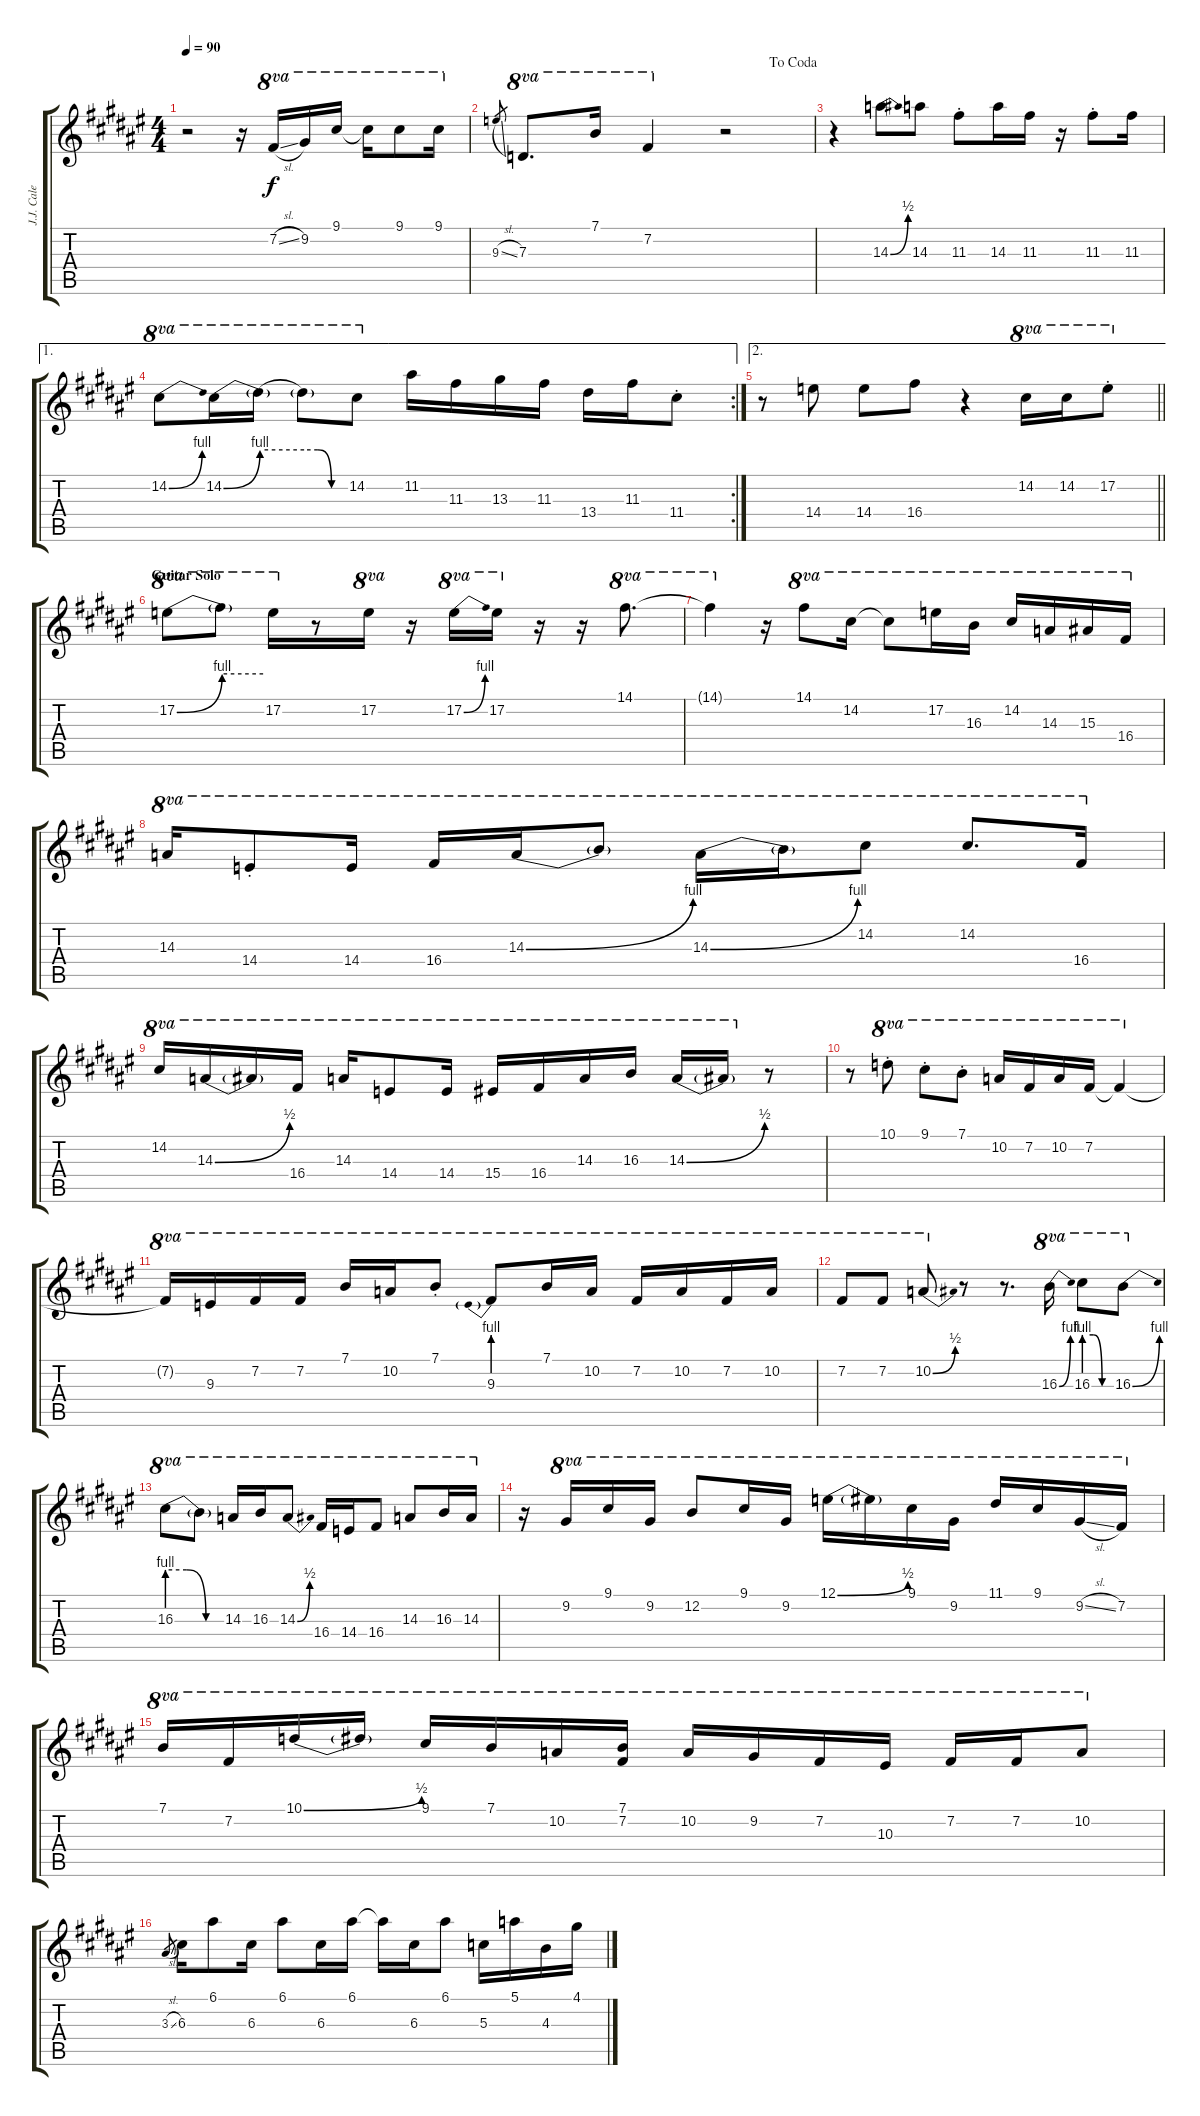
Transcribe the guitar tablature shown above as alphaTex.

\track ("J.J. Cale - Gtr.1" "J.J. Cale ") {instrument overdrivenguitar}
\staff {score tabs}
\tuning (E4 B3 G3 D3 A2 E2) {hide}
\ts (4 4)
\tempo 90
\clef g2
\ks f#
r.2{dy f} r.16 7.2{sl}.16{ot 8va} 9.2.16{ot 8va} 9.1.16{ot 8va} 9.1{t}.16{ot 8va} 9.1.8{ot 8va} 9.1.16{ot 8va} |
\jump dacoda
\ks d#minor
9.3{sl}.8{gr} 7.3.8{d ot 8va} 7.1.16{ot 8va} 7.2.4{ot 8va} r.2 |
r.4 14.3{be (bend 0 0 60 2)}.8 14.3.8 11.3{st}.8 14.3.16 11.3.16 r.16 11.3{st}.8 11.3.16 |
\ae 1
\rc 2
\ks f#
14.2{be (bend 0 0 60 4)}.8{ot 8va} 14.2{be (bend 0 0 60 4)}.16{ot 8va} 14.2{be (hold 0 4 60 4) t}.16{ot 8va} 14.2{be (custom 0 4 20 4 40 0 60 0) t}.8{ot 8va} 14.2.8{ot 8va} 11.2.16 11.3.16 13.3.16 11.3.16 13.4.16 11.3.16 11.4{st}.8 |
\ae 2
\barLineRight lightlight
\ks d#minor
r.8 14.4.8 14.4.8 16.4.8 r.4 14.2.16{ot 8va} 14.2.16{ot 8va} 17.2{st}.8{ot 8va} |
\section ("" "Guitar Solo")
17.2{be (bend 0 0 60 4)}.8{ot 8va} 17.2{be (hold 0 4 60 4) t}.8{ot 8va} 17.2.16{ot 8va} r.8 17.2.16{ot 8va} r.16 17.2{be (bend 0 0 60 4)}.16{ot 8va} 17.2.16{ot 8va} r.16 r.16 14.1.8{d ot 8va} |
\ks f#
14.1{t}.4{ot 8va} r.16 14.1.8{ot 8va} 14.2.16{ot 8va} 14.2{t}.8{ot 8va} 17.2.16{ot 8va} 16.3.16{ot 8va} 14.2.16{ot 8va} 14.3.16{ot 8va} 15.3.16{ot 8va} 16.4.16{ot 8va} |
\ks d#minor
14.3.16{ot 8va} 14.4{st}.8{ot 8va} 14.4.16{ot 8va} 16.4.16{ot 8va} 14.3{be (bend 0 0 60 4)}.16{ot 8va} 14.3{t}.8{ot 8va} 14.3{be (bend 0 0 60 4)}.16{ot 8va} 14.3{t}.16{ot 8va} 14.2.8{ot 8va} 14.2.8{d ot 8va} 16.4.16{ot 8va} |
14.2.16{ot 8va} 14.3{be (bend 0 0 60 2)}.16{ot 8va} 14.3{t}.16{ot 8va} 16.4.16{ot 8va} 14.3.16{ot 8va} 14.4.8{ot 8va} 14.4.16{ot 8va} 15.4.16{ot 8va} 16.4.16{ot 8va} 14.3.16{ot 8va} 16.3.16{ot 8va} 14.3{be (bend 0 0 60 2)}.16{ot 8va} 14.3{t}.16{ot 8va} r.8 |
\ks f#
r.8 10.1{st}.8{ot 8va} 9.1{st}.8{ot 8va} 7.1{st}.8{ot 8va} 10.2.16{ot 8va} 7.2.16{ot 8va} 10.2.16{ot 8va} 7.2.16{ot 8va} 7.2{t}.4{ot 8va} |
\ks d#minor
7.2{t}.16{ot 8va} 9.3.16{ot 8va} 7.2.16{ot 8va} 7.2.16{ot 8va} 7.1.16{ot 8va} 10.2.16{ot 8va} 7.1{st}.8{ot 8va} 9.3{be (prebend 0 4 60 4)}.8{ot 8va} 7.1.16{ot 8va} 10.2.16{ot 8va} 7.2.16{ot 8va} 10.2.16{ot 8va} 7.2.16{ot 8va} 10.2.16{ot 8va} |
7.2.8{ot 8va} 7.2.8{ot 8va} 10.2{be (bend 0 0 60 2)}.8{ot 8va} r.8 r.8{d} 16.3{be (bend 0 0 60 4)}.16{ot 8va} 16.3{be (custom 0 4 20 4 40 0 60 0)}.8{ot 8va} 16.3{be (bend 0 0 60 4)}.8{ot 8va} |
\ks f#
16.3{be (custom 0 4 20 4 40 0 60 0)}.8{ot 8va} 16.3{t}.8{ot 8va} 14.3.16{ot 8va} 16.3.16{ot 8va} 14.3{be (bend 0 0 60 2)}.8{ot 8va} 16.4.16{ot 8va} 14.4.16{ot 8va} 16.4.8{ot 8va} 14.3.8{ot 8va} 16.3.16{ot 8va} 14.3.16{ot 8va} |
\ks d#minor
r.16 9.2.16{ot 8va} 9.1.16{ot 8va} 9.2.16{ot 8va} 12.2.8{ot 8va} 9.1.16{ot 8va} 9.2.16{ot 8va} 12.1{be (bend 0 0 60 2)}.16{ot 8va} 12.1{t}.16{ot 8va} 9.1.16{ot 8va} 9.2.16{ot 8va} 11.1.16{ot 8va} 9.1.16{ot 8va} 9.2{sl}.16{ot 8va} 7.2.16{ot 8va} |
7.1.16{ot 8va} 7.2.16{ot 8va} 10.1{be (bend 0 0 60 2)}.16{ot 8va} 10.1{t}.16{ot 8va} 9.1.16{ot 8va} 7.1.16{ot 8va} 10.2.16{ot 8va} (7.1 7.2).16{ot 8va} 10.2.16{ot 8va} 9.2.16{ot 8va} 7.2.16{ot 8va} 10.3.16{ot 8va} 7.2.16{ot 8va} 7.2.16{ot 8va} 10.2.8{ot 8va} |
\ks f#
3.3{sl}.8{gr} 6.3.16 6.1.8 6.3.16 6.1.8 6.3.16 6.1.16 6.1{t}.16 6.3.16 6.1.8 5.3.16 5.1.16 4.3.16 4.1.16
